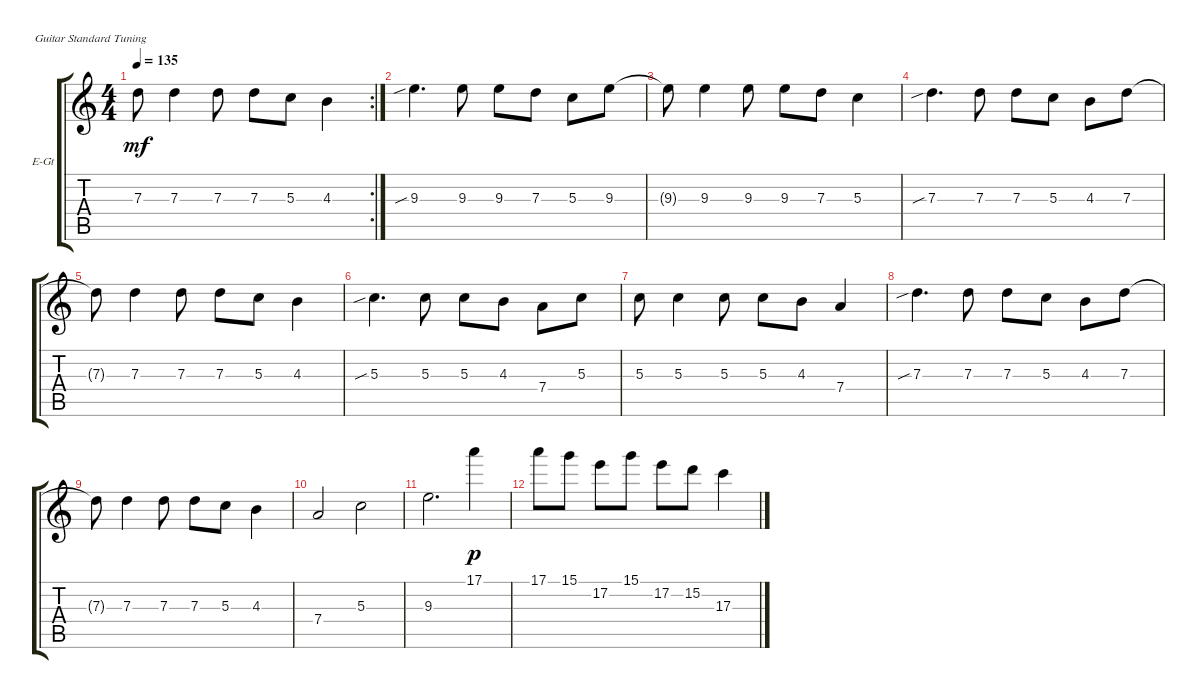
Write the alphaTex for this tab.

\defaultSystemsLayout 4
\bracketExtendMode groupsimilarinstruments
\firstSystemTrackNameOrientation horizontal
\otherSystemsTrackNameOrientation horizontal
\track ("Electric Guitar" "E-Gt") {instrument overdrivenguitar}
\staff {score tabs}
\tuning (E4 B3 G3 D3 A2 E2)
\rc 2
\ts (4 4)
\tempo 135
\clef g2
\ks c
7.3{t}.8{dy mf} 7.3.4 7.3.8 7.3.8 5.3.8 4.3.4 |
9.3{sib}.4{d} 9.3.8 9.3.8 7.3.8 5.3.8 9.3.8 |
9.3{t}.8 9.3.4 9.3.8 9.3.8 7.3.8 5.3.4 |
7.3{sib}.4{d} 7.3.8 7.3.8 5.3.8 4.3.8 7.3.8 |
7.3{t}.8 7.3.4 7.3.8 7.3.8 5.3.8 4.3.4 |
5.3{sib}.4{d} 5.3.8 5.3.8 4.3.8 7.4.8 5.3.8 |
5.3.8 5.3.4 5.3.8 5.3.8 4.3.8 7.4.4 |
7.3{sib}.4{d} 7.3.8 7.3.8 5.3.8 4.3.8 7.3.8 |
7.3{t}.8 7.3.4 7.3.8 7.3.8 5.3.8 4.3.4 |
7.4.2 5.3.2 |
9.3.2{d} 17.1.4{dy p} |
17.1.8 15.1.8 17.2.8 15.1.8 17.2.8 15.2.8 17.3.4
